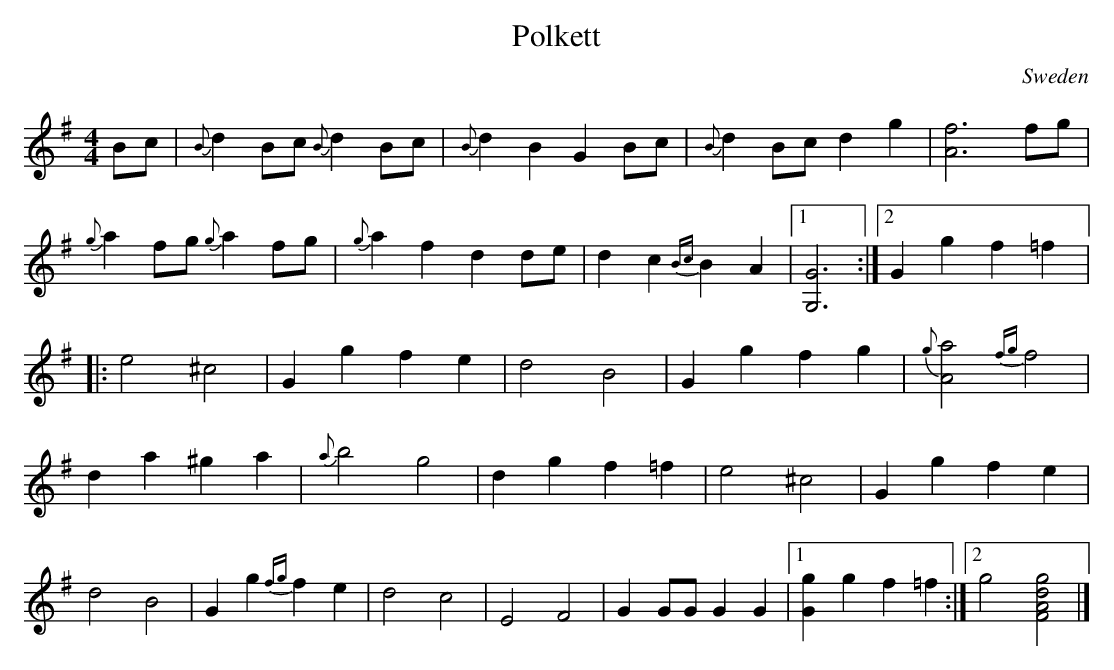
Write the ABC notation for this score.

X:1
T:Polkett
O:Sweden
M:4/4
K:G
Bc | {B}d2Bc {B}d2Bc | {B}d2B2 G2Bc |\
{B}d2Bc d2g2 | [A6f6] fg | \
{g}a2 fg {g}a2 fg | {g}a2 f2 d2de | \
d2c2 {Bc}B2A2 |1 [G,6G6] :|2 G2g2 f2=f2 |:\
e4 ^c4 | G2g2 f2e2 | d4 B4 | G2g2f2g2 |\
{g}[A4a4] {fg}f4 | d2a2 ^g2a2 | \
{a}b4 g4 | d2g2f2=f2 | \
e4 ^c4 | G2g2f2e2 | d4 B4 | G2g2{fg}f2e2 |\
d4c4 | E4F4 | G2GG G2G2 \
|1[G2g2]g2f2=f2 :|2 g4 [F4A4d4g4] |]
